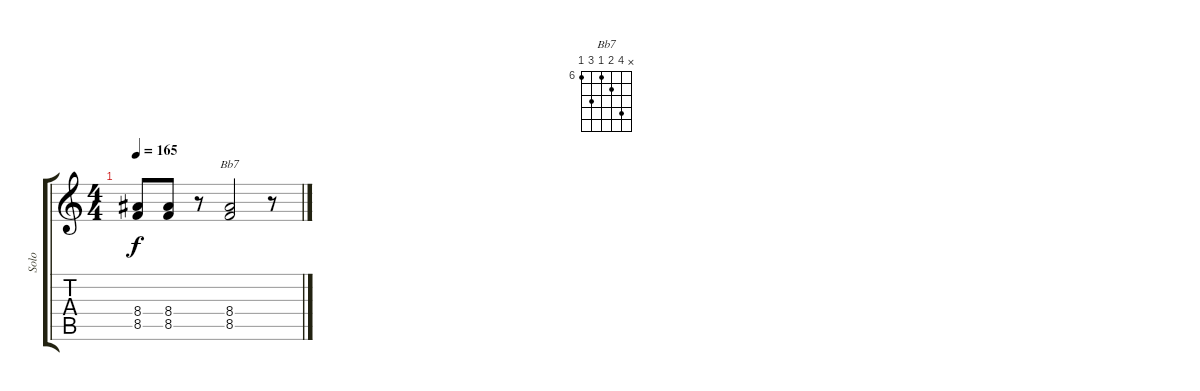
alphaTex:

\track ("Solo" "Solo") {instrument distortionguitar}
\staff {score tabs}
\tuning (E4 B3 G3 D3 A2 E2) {hide}
\chord ("Bb7" x 9 7 6 8 6) {firstfret 6}
\ts (4 4)
\tempo 165
\clef g2
\ks c
(8.4 8.5).8{dy f} (8.4 8.5).8 r.8 (8.4 8.5).2{ch "Bb7"} r.8
